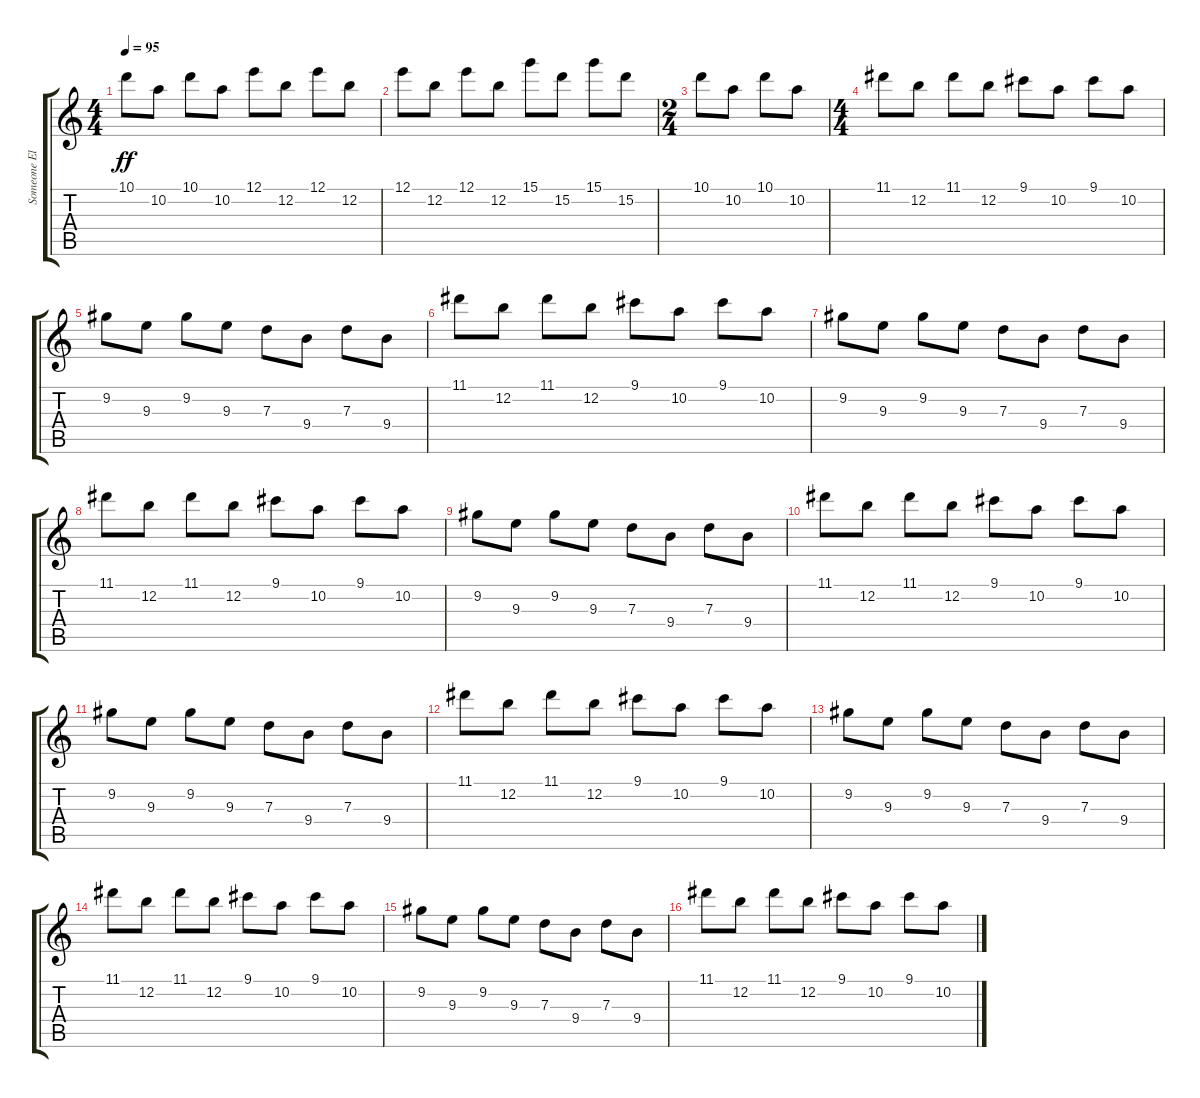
\track ("Someone Else" "Someone El") {instrument electricguitarjazz}
\staff {score tabs}
\tuning (E4 B3 G3 D3 A2 E2) {hide}
\ts (4 4)
\tempo 95
\clef g2
\ks c
10.1.8{dy ff} 10.2.8 10.1.8 10.2.8 12.1.8 12.2.8 12.1.8 12.2.8 |
12.1.8 12.2.8 12.1.8 12.2.8 15.1.8 15.2.8 15.1.8 15.2.8 |
\ts (2 4)
10.1.8 10.2.8 10.1.8 10.2.8 |
\ts (4 4)
11.1.8 12.2.8 11.1.8 12.2.8 9.1.8 10.2.8 9.1.8 10.2.8 |
9.2.8 9.3.8 9.2.8 9.3.8 7.3.8 9.4.8 7.3.8 9.4.8 |
11.1.8 12.2.8 11.1.8 12.2.8 9.1.8 10.2.8 9.1.8 10.2.8 |
9.2.8 9.3.8 9.2.8 9.3.8 7.3.8 9.4.8 7.3.8 9.4.8 |
11.1.8 12.2.8 11.1.8 12.2.8 9.1.8 10.2.8 9.1.8 10.2.8 |
9.2.8 9.3.8 9.2.8 9.3.8 7.3.8 9.4.8 7.3.8 9.4.8 |
11.1.8 12.2.8 11.1.8 12.2.8 9.1.8 10.2.8 9.1.8 10.2.8 |
9.2.8 9.3.8 9.2.8 9.3.8 7.3.8 9.4.8 7.3.8 9.4.8 |
11.1.8 12.2.8 11.1.8 12.2.8 9.1.8 10.2.8 9.1.8 10.2.8 |
9.2.8 9.3.8 9.2.8 9.3.8 7.3.8 9.4.8 7.3.8 9.4.8 |
11.1.8 12.2.8 11.1.8 12.2.8 9.1.8 10.2.8 9.1.8 10.2.8 |
9.2.8 9.3.8 9.2.8 9.3.8 7.3.8 9.4.8 7.3.8 9.4.8 |
11.1.8 12.2.8 11.1.8 12.2.8 9.1.8 10.2.8 9.1.8 10.2.8
